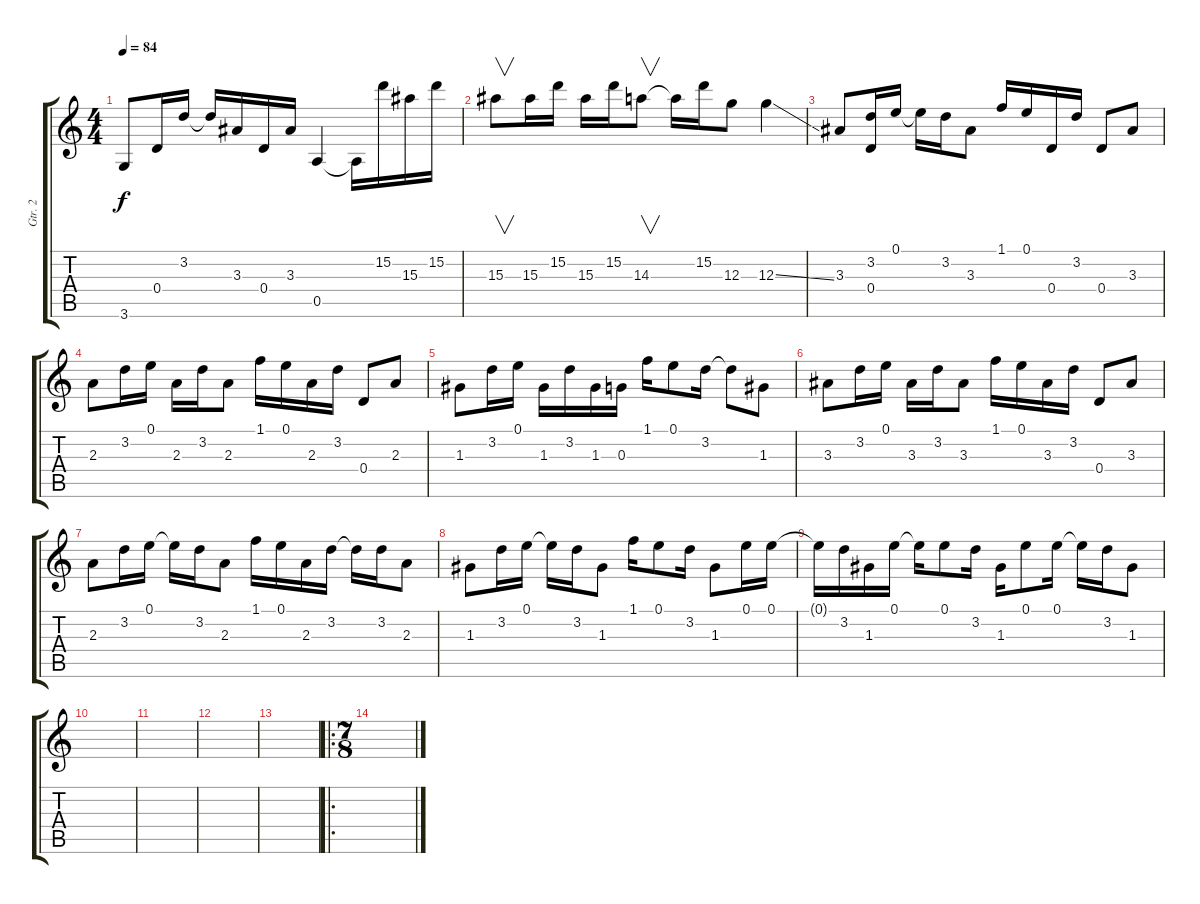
\track ("Gtr. 2" "Gtr. 2") {instrument electricguitarclean}
\staff {score tabs}
\tuning (E4 B3 G3 D3 A2 E2) {hide}
\ts (4 4)
\tempo 84
\clef g2
\ks c
3.6.8{dy f} 0.4.16 3.2.16 3.2{t}.16 3.3.16 0.4.16 3.3.16 0.5.4 0.5{t}.16 15.2.16 15.3.16 15.2.16 |
15.3.8{v} 15.3.16 15.2.16 15.3.16 15.2.16 14.3.8{v} 14.3{t}.16 15.2.16 12.3.8 12.3{ss}.4 |
3.3.8 (3.2 0.4).16 0.1.16 0.1{t}.16 3.2.16 3.3.8 1.1.16 0.1.16 0.4.16 3.2.16 0.4.8 3.3.8 |
2.3.8 3.2.16 0.1.16 2.3.16 3.2.16 2.3.8 1.1.16 0.1.16 2.3.16 3.2.16 0.4.8 2.3.8 |
1.3.8 3.2.16 0.1.16 1.3.16 3.2.16 1.3.16 0.3.16 1.1.16 0.1.8 3.2.16 3.2{t}.8 1.3.8 |
3.3.8 3.2.16 0.1.16 3.3.16 3.2.16 3.3.8 1.1.16 0.1.16 3.3.16 3.2.16 0.4.8 3.3.8 |
2.3.8 3.2.16 0.1.16 0.1{t}.16 3.2.16 2.3.8 1.1.16 0.1.16 2.3.16 3.2.16 3.2{t}.16 3.2.16 2.3.8 |
1.3.8 3.2.16 0.1.16 0.1{t}.16 3.2.16 1.3.8 1.1.16 0.1.8 3.2.16 1.3.8 0.1.16 0.1.16 |
0.1{t}.16 3.2.16 1.3.16 0.1.16 0.1{t}.16 0.1.8 3.2.16 1.3.16 0.1.8 0.1.16 0.1{t}.16 3.2.16 1.3.8 |
|
|
|
|
\ro
\ts (7 8)
